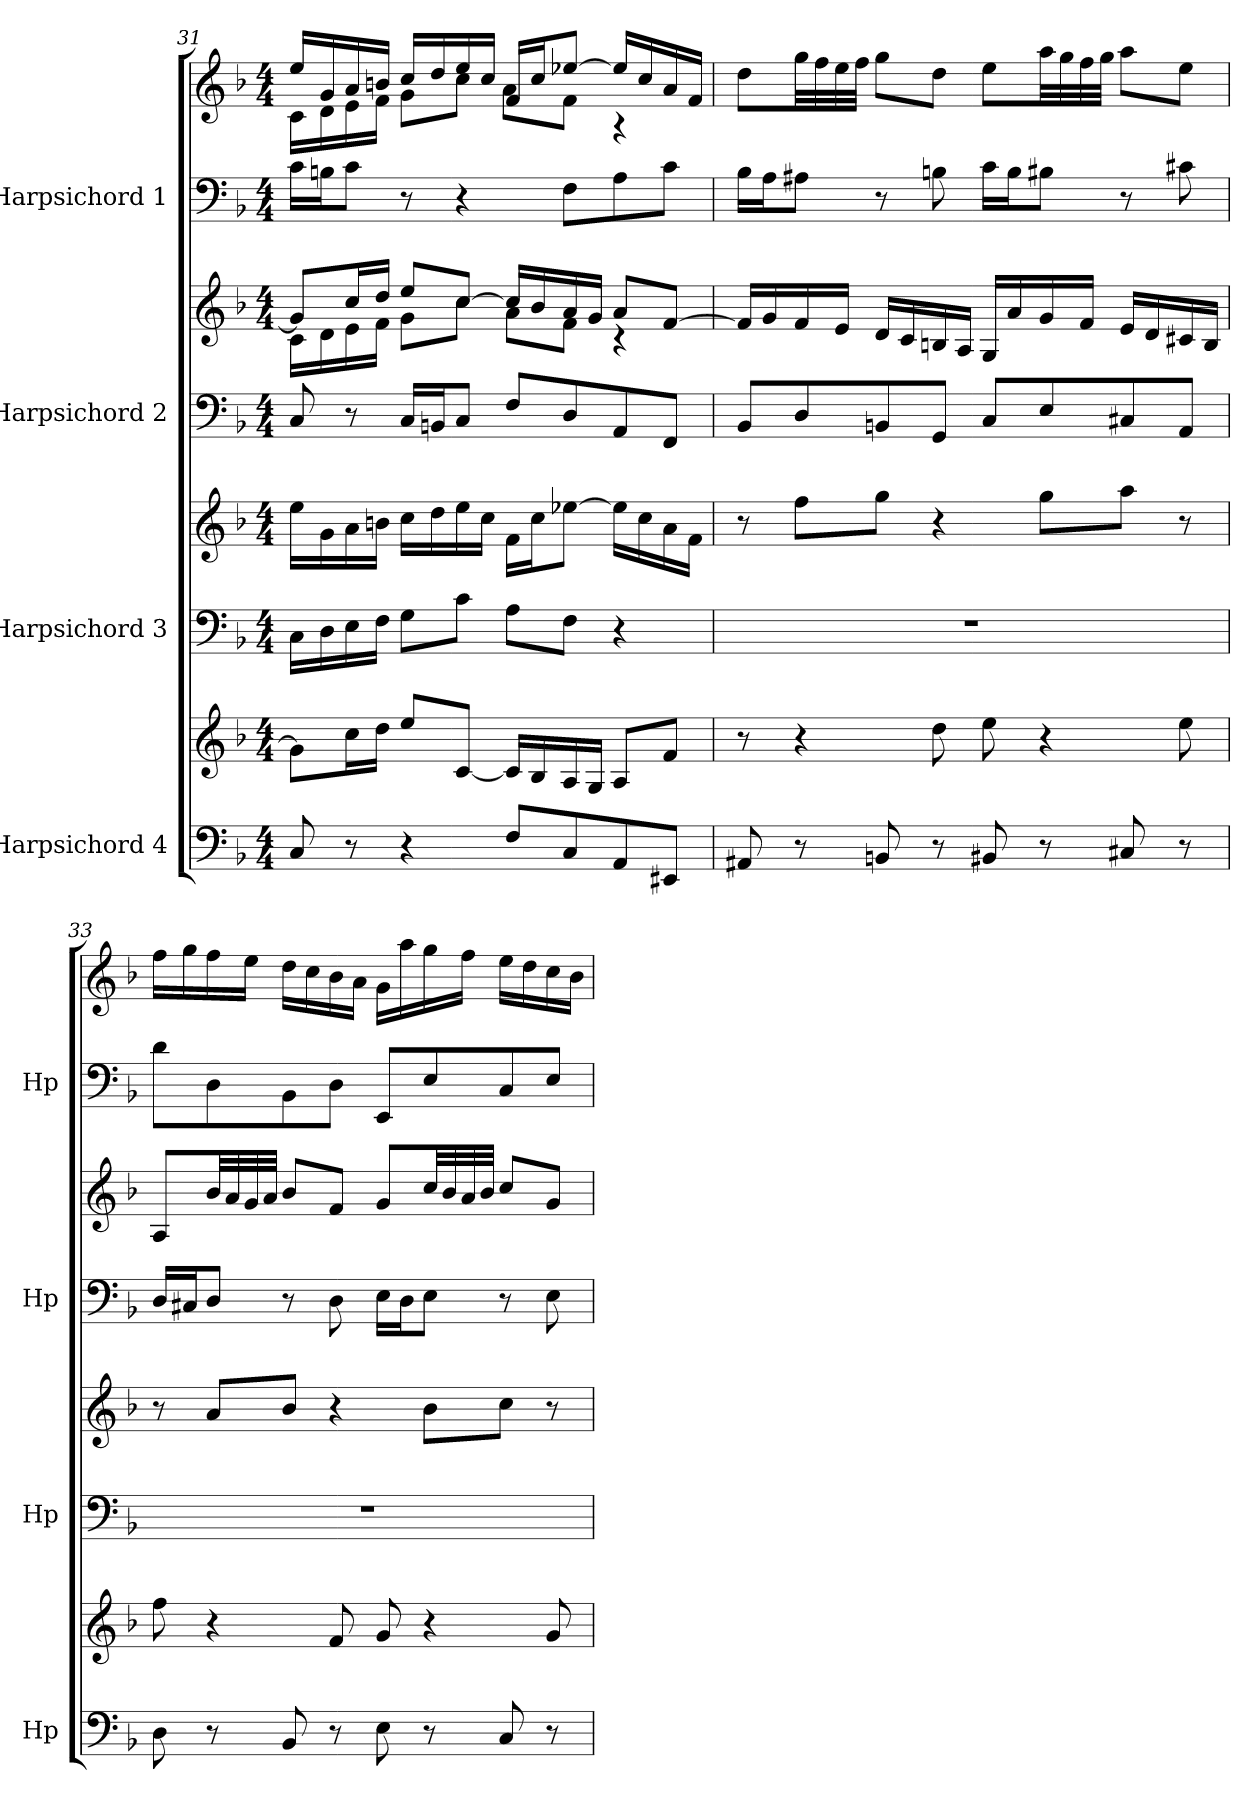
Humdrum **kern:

**kern	**kern	**kern	**kern	**kern	**kern	**kern	**kern
*part4	*part4	*part3	*part3	*part2	*part2	*part1	*part1
*staff8	*staff7	*staff6	*staff5	*staff4	*staff3	*staff2	*staff1
*I"Harpsichord 4	*	*I"Harpsichord 3	*	*I"Harpsichord 2	*	*I"Harpsichord 1	*
*I'Hp	*	*I'Hp	*	*I'Hp	*	*I'Hp	*
!!LO:PB:g=z
*clefF4	*clefG2	*clefF4	*clefG2	*clefF4	*clefG2	*clefF4	*clefG2
*k[b-]	*k[b-]	*k[b-]	*k[b-]	*k[b-]	*k[b-]	*k[b-]	*k[b-]
*M4/4	*M4/4	*M4/4	*M4/4	*M4/4	*M4/4	*M4/4	*M4/4
=31	=31	=31	=31	=31	=31	=31	=31
*	*	*	*	*	*^	*	*^
8C/	8g\L]	16C\LL	16ee\LL	8C/	8g/L]	16c\LL	16c\LL	16ee/LL	16c\LL
.	.	16D\	16g\	.	.	16d\	16Bn\J	16g/	16d\
8r	16cc\L	16E\	16a\	8r	16cc/L	16e\	8c\J	16a/	16e\
.	16dd\JJ	16F\JJ	16bn\JJ	.	16dd/JJ	16f\JJ	.	16bn/JJ	16f\JJ
4r	8ee/L	8G\L	16cc\LL	16C/LL	8ee/L	8g\L	8r	16cc/LL	8g\L
.	.	.	16dd\	16BBn/J	.	.	.	16dd/	.
.	[8c/J	8c\J	16ee\	8C/J	[8cc/J	8cc\J	4r	16ee/	8cc\J
.	.	.	16cc\JJ	.	.	.	.	16cc/JJ	.
8F/L	16c/LL]	8A\L	16f\LL	8F/L	16cc/LL]	8a\L	.	16f/LL	8a\L
.	16B-/	.	16cc\J	.	16b-/	.	.	16cc/J	.
8C/	16A/	8F\J	[8ee-X\J	8D/	16a/	8f\J	8F\L	[8ee-X/J	8f\J
.	16G/JJ	.	.	.	16g/JJ	.	.	.	.
8AA/	8A/L	4r	16ee-\LL]	8AA/	8a/L	4rc	8A\	16ee-/LL]	4r
.	.	.	16cc\	.	.	.	.	16cc/	.
8EE#X/J	8f/J	.	16a\	8FF/J	[8f/J	.	8c\J	16a/	.
.	.	.	16f\JJ	.	.	.	.	16f/JJ	.
*	*	*	*	*	*v	*v	*	*v	*v
=32	=32	=32	=32	=32	=32	=32	=32
8AA#X/	8r	1r	8r	8BB-/L	16f/LL]	16B-\LL	8dd\L
.	.	.	.	.	16g/	16A\J	.
8r	4r	.	8ff\L	8D/	16f/	8A#X\J	32gg\LL
.	.	.	.	.	.	.	32ff\
.	.	.	.	.	16e/JJ	.	32ee\
.	.	.	.	.	.	.	32ff\JJJ
8BBn/	.	.	8gg\J	8BBn/	16d/LL	8r	8gg\L
.	.	.	.	.	16c/	.	.
8r	8dd\	.	4r	8GG/J	16Bn/	8Bn\	8dd\J
.	.	.	.	.	16A/JJ	.	.
8BB#X/	8ee\	.	.	8C/L	16G/LL	16c\LL	8ee\L
.	.	.	.	.	16a/	16B\J	.
8r	4r	.	8gg\L	8E/	16g/	8B#X\J	32aa\LL
.	.	.	.	.	.	.	32gg\
.	.	.	.	.	16f/JJ	.	32ff\
.	.	.	.	.	.	.	32gg\JJJ
8C#X/	.	.	8aa\J	8C#X/	16e/LL	8r	8aa\L
.	.	.	.	.	16d/	.	.
8r	8ee\	.	8r	8AA/J	16c#X/	8c#X\	8ee\J
.	.	.	.	.	16B/JJ	.	.
!!LO:LB:g=z
=33	=33	=33	=33	=33	=33	=33	=33
8D\	8ff\	1r	8r	16D/LL	8A/L	8d\L	16ff\LL
.	.	.	.	16C#X/J	.	.	16gg\
8r	4r	.	8a/L	8D/J	32b-/LL	8D\	16ff\
.	.	.	.	.	32a/	.	.
.	.	.	.	.	32g/	.	16ee\JJ
.	.	.	.	.	32a/JJJ	.	.
8BB-/	.	.	8b-/J	8r	8b-/L	8BB-\	16dd\LL
.	.	.	.	.	.	.	16cc\
8r	8f/	.	4r	8D\	8f/J	8D\J	16b-\
.	.	.	.	.	.	.	16a\JJ
8E\	8g/	.	.	16E\LL	8g/L	8EE/L	16g\LL
.	.	.	.	16D\J	.	.	16aa\
8r	4r	.	8b-\L	8E\J	32cc/LL	8E/	16gg\
.	.	.	.	.	32b-/	.	.
.	.	.	.	.	32a/	.	16ff\JJ
.	.	.	.	.	32b-/JJJ	.	.
8C/	.	.	8cc\J	8r	8cc/L	8C/	16ee\LL
.	.	.	.	.	.	.	16dd\
8r	8g/	.	8r	8E\	8g/J	8E/J	16cc\
.	.	.	.	.	.	.	16b-\JJ
=	=	=	=	=	=	=	=
*-	*-	*-	*-	*-	*-	*-	*-
